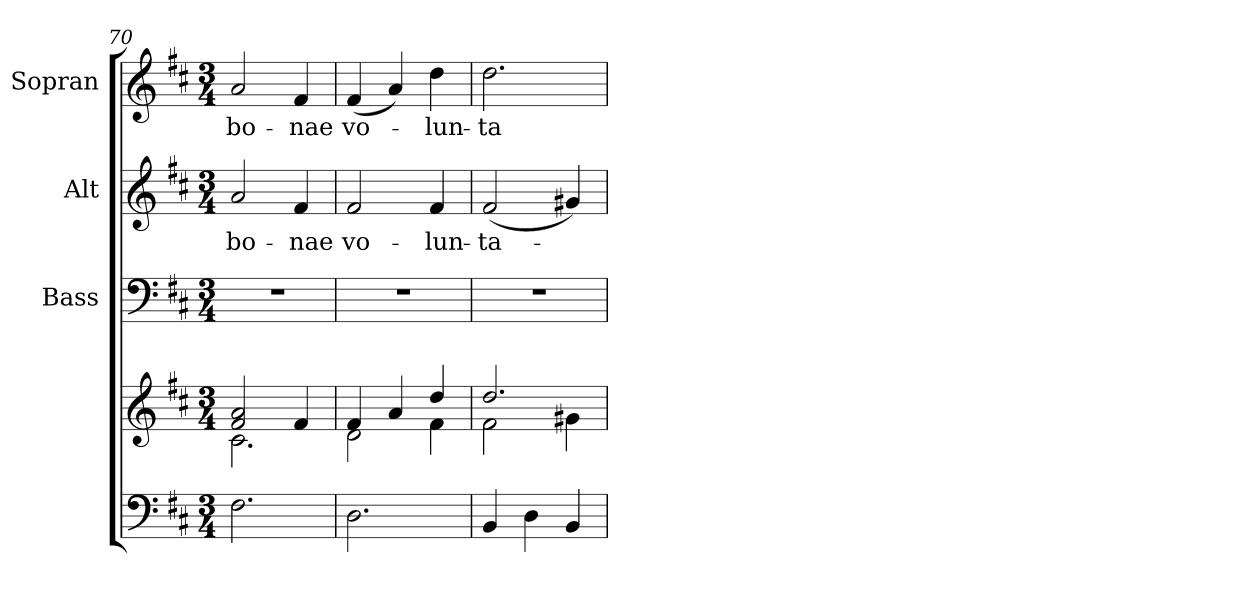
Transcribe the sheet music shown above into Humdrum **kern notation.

**kern	**kern	**kern	**kern	**text	**kern	**text
*part4	*part4	*part3	*part2	*part2	*part1	*part1
*staff5	*staff4	*staff3	*staff2	*staff2	*staff1	*staff1
*	*	*I"Bass	*I"Alt	*	*I"Sopran	*
*	*	*I'B.	*I'A.	*	*I'S.	*
!!LO:LB:g=z
*clefF4	*clefG2	*clefF4	*clefG2	*	*clefG2	*
*k[f#c#]	*k[f#c#]	*k[f#c#]	*k[f#c#]	*	*k[f#c#]	*
*D:	*D:	*D:	*D:	*	*D:	*
*M3/4	*M3/4	*M3/4	*M3/4	*	*M3/4	*
=70	=70	=70	=70	=70	=70	=70
*	*^	*	*	*	*	*
!	!	!	!	!	!LO:LY:b	!	!LO:LY:b
2.F#\	2f#/ 2a/	2.c#\	2.r	2a/	bo-	2a/	bo-
!	!	!	!	!	!LO:LY:b	!	!LO:LY:b
.	4f#/	.	.	4f#/	-nae	4f#/	-nae
=71	=71	=71	=71	=71	=71	=71	=71
!	!	!	!	!	!LO:LY:b	!	!LO:LY:b
2.D\	4f#/	2d\	2.r	2f#/	vo-	(<4f#/	vo-
.	4a/	.	.	.	.	4a/)	.
!	!	!	!	!	!LO:LY:b	!	!LO:LY:b
.	4dd/	4f#\	.	4f#/	-lun-	4dd\	-lun-
=72	=72	=72	=72	=72	=72	=72	=72
!	!	!	!	!	!LO:LY:b	!	!LO:LY:b
4BB/	2.dd/	2f#\	2.r	(<2f#/	-ta-	2.dd\	-ta-
4D\	.	.	.	.	.	.	.
4BB/	.	4g#X\	.	4g#X/)	.	.	.
*	*v	*v	*	*	*	*	*
=	=	=	=	=	=	=
*-	*-	*-	*-	*-	*-	*-
